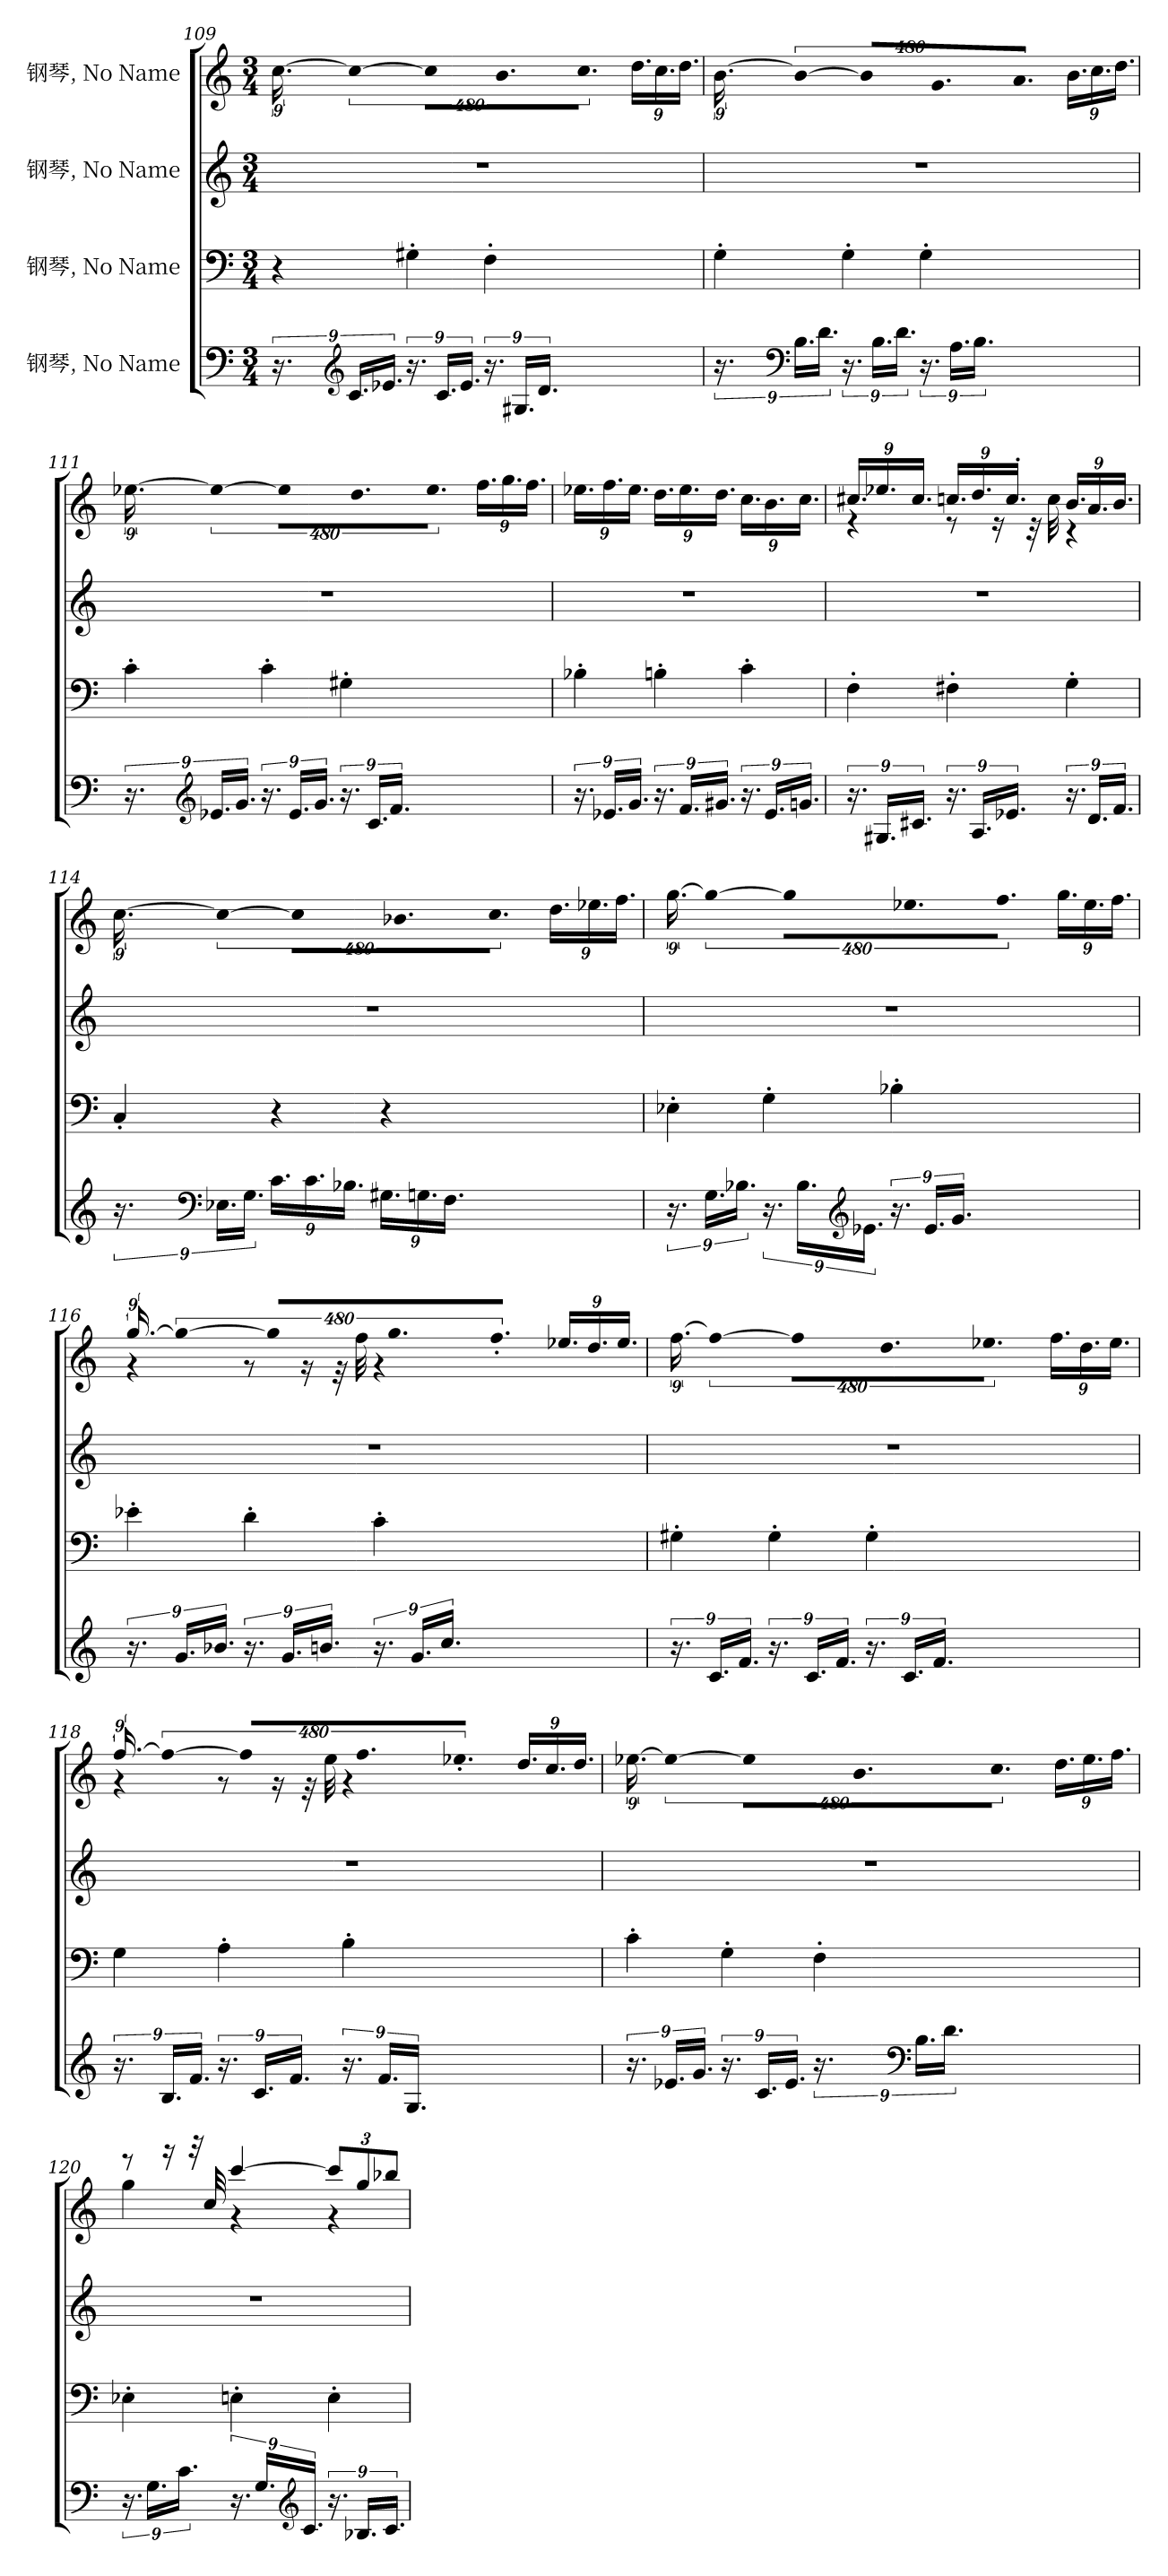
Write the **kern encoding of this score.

**kern	**kern	**kern	**kern
*part4	*part3	*part2	*part1
*staff4	*staff3	*staff2	*staff1
*I"钢琴, No Name	*I"钢琴, No Name	*I"钢琴, No Name	*I"钢琴, No Name
*clefF4	*clefF4	*clefG2	*clefG2
*k[]	*k[]	*k[]	*k[]
*M3/4	*M3/4	*M3/4	*M3/4
*MM78	*MM78	*MM78	*MM78
=109	=109	=109	=109
18.r	4r	2.r	[18.cc\
*clefG2	*	*	*
!	!	!	!LO:N:vis=4
18.c/LL	.	.	1920%427cc\_
18.e-X/JJ	.	.	.
18.r	4G#X'\	.	.
!	!	!	!LO:N:vis=32
.	.	.	1920%53cc\KLL]
18.c/LL	.	.	18.b\
18.e-/JJ	.	.	18.cc\JJ
18.r	4F'\	.	18.dd\LL
18.G#X/LL	.	.	18.cc\
18.d/JJ	.	.	18.dd\JJ
!!LO:LB:g=z
=110	=110	=110	=110
*	*	*	*MM78
18.r	4G'\	2.r	[18.b\
*clefF4	*	*	*
!	!	!	!LO:N:vis=4
18.B\LL	.	.	1920%427b\_
18.d\JJ	.	.	.
18.r	4G'\	.	.
!	!	!	!LO:N:vis=32
.	.	.	1920%53b/KLL]
18.B\LL	.	.	18.g/
18.d\JJ	.	.	18.a/JJ
18.r	4G'\	.	18.b\LL
18.A\LL	.	.	18.cc\
18.B\JJ	.	.	18.dd\JJ
=111	=111	=111	=111
*	*	*	*MM78
18.r	4c'\	2.r	[18.ee-X\
*clefG2	*	*	*
!	!	!	!LO:N:vis=4
18.e-X/LL	.	.	1920%427ee-\_
18.g/JJ	.	.	.
18.r	4c'\	.	.
!	!	!	!LO:N:vis=32
.	.	.	1920%53ee-\KLL]
18.e-/LL	.	.	18.dd\
18.g/JJ	.	.	18.ee-\JJ
18.r	4G#X'\	.	18.ff\LL
18.c/LL	.	.	18.gg\
18.f/JJ	.	.	18.ff\JJ
!!LO:PB:g=z
=112	=112	=112	=112
*	*	*	*Xbrackettup
18.r	4B-X'\	2.r	18.ee-X\LL
18.e-X/LL	.	.	18.ff\
18.g/JJ	.	.	18.ee-\JJ
18.r	4Bn'\	.	18.dd\LL
18.f/LL	.	.	18.ee-\
18.g#X/JJ	.	.	18.dd\JJ
18.r	4c'\	.	18.cc\LL
18.e-/LL	.	.	18.b\
18.gn/JJ	.	.	18.cc\JJ
=113	=113	=113	=113
*	*	*	*^
18.r	4F'\	2.r	18.cc#X/LL	4r
18.G#X/LL	.	.	18.ee-X/	.
18.c#X/JJ	.	.	18.cc#/JJ	.
18.r	4F#X'\	.	18.ccn/LL	8r
18.A/LL	.	.	18.dd/	.
.	.	.	.	16r
18.e-X/JJ	.	.	18.cc'/JJ	.
.	.	.	.	32r
.	.	.	.	32cc\
18.r	4G'\	.	18.b/LL	4r
18.d/LL	.	.	18.a/	.
18.f/JJ	.	.	18.b/JJ	.
*	*	*	*v	*v
!!LO:LB:g=z
=114	=114	=114	=114
*	*	*	*brackettup
18.r	4C'/	2.r	[18.cc\
*clefF4	*	*	*
!	!	!	!LO:N:vis=4
18.E-X\LL	.	.	1920%427cc\_
18.G\JJ	.	.	.
18.c\LL	4r	.	.
!	!	!	!LO:N:vis=32
.	.	.	1920%53cc\KLL]
18.c\	.	.	18.b-X\
18.B-X\JJ	.	.	18.cc\JJ
18.G#X\LL	4r	.	18.dd\LL
18.Gn\	.	.	18.ee-X\
18.F\JJ	.	.	18.ff\JJ
=115	=115	=115	=115
*	*	*	*MM78
18.r	4E-X'\	2.r	[18.gg\
!	!	!	!LO:N:vis=4
18.G\LL	.	.	1920%427gg\_
18.B-X\JJ	.	.	.
18.r	4G'\	.	.
!	!	!	!LO:N:vis=32
.	.	.	1920%53gg\KLL]
18.B-\LL	.	.	18.ee-X\
*clefG2	*	*	*
18.e-X\JJ	.	.	18.ff\JJ
18.r	4B-X'\	.	18.gg\LL
18.e-/LL	.	.	18.ee-\
18.g/JJ	.	.	18.ff\JJ
!!LO:LB:g=z
=116	=116	=116	=116
*	*	*	*MM78
*	*	*	*^
18.r	4e-X'\	2.r	[18.gg/	4r
!	!	!	!LO:N:vis=4	!
18.g/LL	.	.	1920%427gg/_	.
18.b-X/JJ	.	.	.	.
18.r	4d'\	.	.	8r
!	!	!	!LO:N:vis=32	!
.	.	.	1920%53gg/KLL]	.
18.g/LL	.	.	18.gg/	.
.	.	.	.	16r
18.bn/JJ	.	.	18.ff'/JJ	.
.	.	.	.	32r
.	.	.	.	32ff\
18.r	4c'\	.	18.ee-X/LL	4r
18.g/LL	.	.	18.dd/	.
18.cc/JJ	.	.	18.ee-/JJ	.
*	*	*	*v	*v
=117	=117	=117	=117
*	*	*	*MM78
18.r	4G#X'\	2.r	[18.ff\
!	!	!	!LO:N:vis=4
18.c/LL	.	.	1920%427ff\_
18.f/JJ	.	.	.
18.r	4G#'\	.	.
!	!	!	!LO:N:vis=32
.	.	.	1920%53ff\KLL]
18.c/LL	.	.	18.dd\
18.f/JJ	.	.	18.ee-X\JJ
18.r	4G#'\	.	18.ff\LL
18.c/LL	.	.	18.dd\
18.f/JJ	.	.	18.ee-\JJ
!!LO:PB:g=z
=118	=118	=118	=118
*	*	*	*MM78
*	*	*	*^
18.r	4G\	2.r	[18.ff/	4r
!	!	!	!LO:N:vis=4	!
18.B/LL	.	.	1920%427ff/_	.
18.f/JJ	.	.	.	.
18.r	4A'\	.	.	8r
!	!	!	!LO:N:vis=32	!
.	.	.	1920%53ff/KLL]	.
18.c/LL	.	.	18.ff/	.
.	.	.	.	16r
18.f/JJ	.	.	18.ee-X'/JJ	.
.	.	.	.	32r
.	.	.	.	32ee-\
18.r	4B'\	.	18.dd/LL	4r
18.f/LL	.	.	18.cc/	.
18.G/JJ	.	.	18.dd/JJ	.
*	*	*	*v	*v
=119	=119	=119	=119
*	*	*	*MM78
18.r	4c'\	2.r	[18.ee-X\
!	!	!	!LO:N:vis=4
18.e-X/LL	.	.	1920%427ee-\_
18.g/JJ	.	.	.
18.r	4G'\	.	.
!	!	!	!LO:N:vis=32
.	.	.	1920%53ee-\KLL]
18.c/LL	.	.	18.b\
18.e-/JJ	.	.	18.cc\JJ
18.r	4F'\	.	18.dd\LL
*clefF4	*	*	*
18.B\LL	.	.	18.ee-\
18.d\JJ	.	.	18.ff\JJ
!!LO:LB:g=z
=120	=120	=120	=120
*	*	*	*MM73
*	*	*	*^
18.r	4E-X'\	2.r	8r	4gg\
18.G\LL	.	.	.	.
.	.	.	16r	.
18.c\JJ	.	.	.	.
.	.	.	32r	.
.	.	.	32cc/	.
*	*	*	*MM63	*
18.r	4En'\	.	[4ccc/	4r
18.G/LL	.	.	.	.
*clefG2	*	*	*	*
18.c/JJ	.	.	.	.
*	*	*	*Xbrackettup	*
*	*	*	*MM62	*
18.r	4E'\	.	12ccc/L]	4r
18.B-X/LL	.	.	12gg/	.
18.c/JJ	.	.	12bb-X/J	.
*	*	*	*v	*v
=	=	=	=
*-	*-	*-	*-
